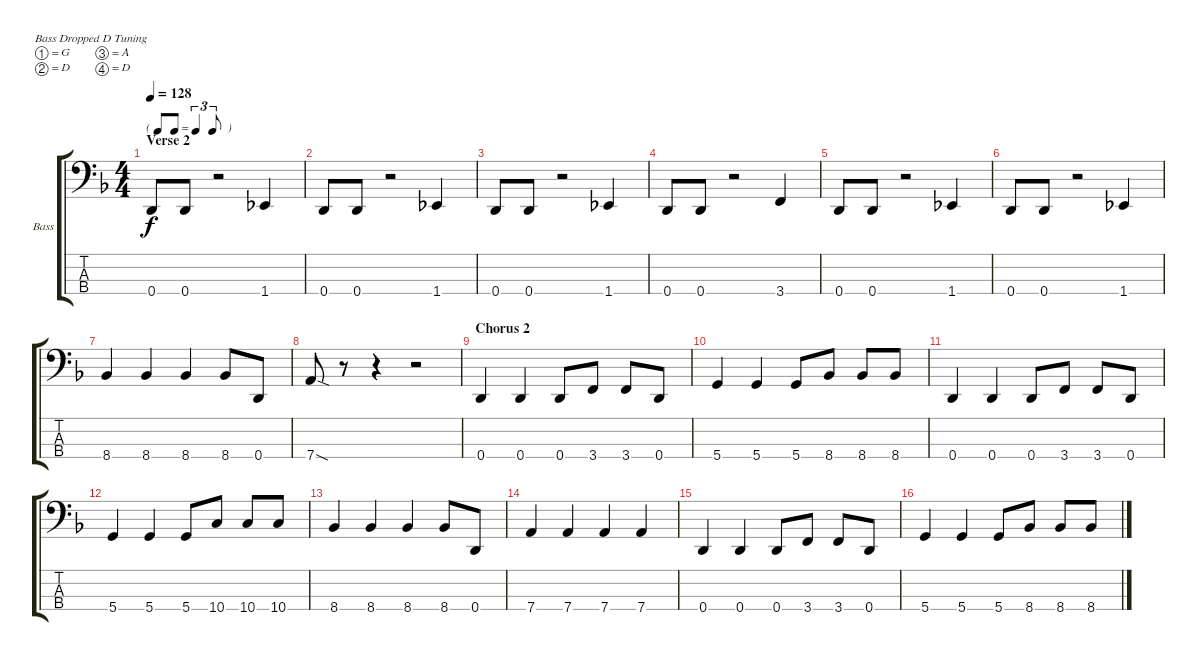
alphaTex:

\defaultSystemsLayout 4
\bracketExtendMode groupsimilarinstruments
\firstSystemTrackNameOrientation horizontal
\otherSystemsTrackNameOrientation horizontal
\track ("Bass" "Bass") {instrument electricbassfinger}
\staff {score tabs}
\tuning (G2 D2 A1 D1)
\ts (4 4)
\tf triplet8th
\section ("" "Verse 2")
\tempo 128
\clef f4
\scale
0.333333
\ks f
0.4.8{dy f} 0.4.8 r.2 1.4.4 |
\scale
0.333333 0.4.8 0.4.8 r.2 1.4.4 |
\scale
0.333333 0.4.8 0.4.8 r.2 1.4.4 |
\scale
0.333333 0.4.8 0.4.8 r.2 3.4.4 |
\scale
0.333333 0.4.8 0.4.8 r.2 1.4.4 |
\scale
0.333333 0.4.8 0.4.8 r.2 1.4.4 |
\scale
0.333333 8.4.4 8.4.4 8.4.4 8.4.8 0.4.8 |
\scale
0.333333 7.4{sod}.8 r.8 r.4 r.2 |
\section ("" "Chorus 2")
\scale
0.333333 0.4.4 0.4.4 0.4.8 3.4.8 3.4.8 0.4.8 |
\scale
0.333333 5.4.4 5.4.4 5.4.8 8.4.8 8.4.8 8.4.8 |
\scale
0.333333 0.4.4 0.4.4 0.4.8 3.4.8 3.4.8 0.4.8 |
\scale
0.333333 5.4.4 5.4.4 5.4.8 10.4.8 10.4.8 10.4.8 |
\scale
0.333333 8.4.4 8.4.4 8.4.4 8.4.8 0.4.8 |
\scale
0.333333 7.4.4 7.4.4 7.4.4 7.4.4 |
\scale
0.333333 0.4.4 0.4.4 0.4.8 3.4.8 3.4.8 0.4.8 |
\scale
0.333333 5.4.4 5.4.4 5.4.8 8.4.8 8.4.8 8.4.8
